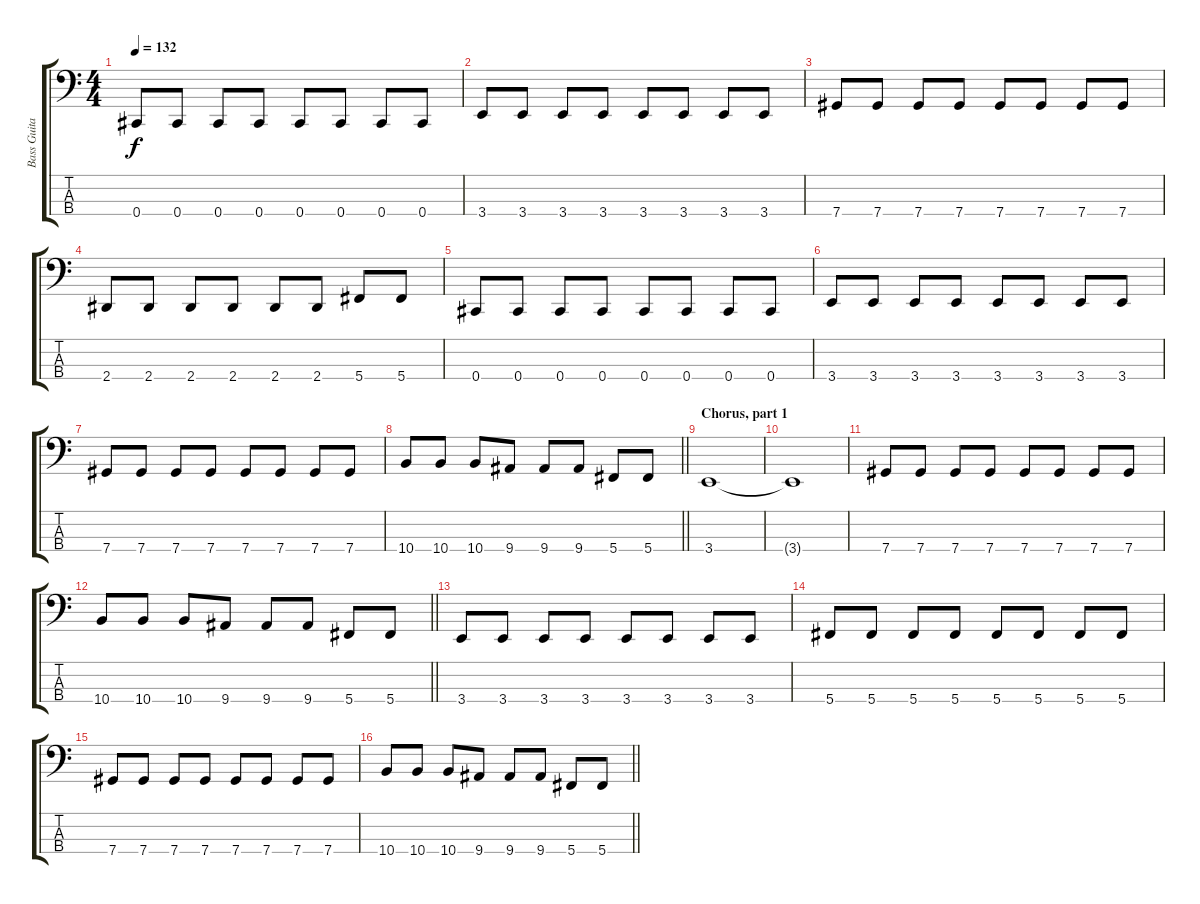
\track ("Bass Guitar" "Bass Guita") {instrument electricbassfinger}
\staff {score tabs}
\tuning (Gb2 Db2 Ab1 Db1) {hide}
\ts (4 4)
\tempo 132
\clef f4
\ks c
0.4.8{dy f} 0.4.8 0.4.8 0.4.8 0.4.8 0.4.8 0.4.8 0.4.8 |
3.4.8 3.4.8 3.4.8 3.4.8 3.4.8 3.4.8 3.4.8 3.4.8 |
7.4.8 7.4.8 7.4.8 7.4.8 7.4.8 7.4.8 7.4.8 7.4.8 |
2.4.8 2.4.8 2.4.8 2.4.8 2.4.8 2.4.8 5.4.8 5.4.8 |
0.4.8 0.4.8 0.4.8 0.4.8 0.4.8 0.4.8 0.4.8 0.4.8 |
3.4.8 3.4.8 3.4.8 3.4.8 3.4.8 3.4.8 3.4.8 3.4.8 |
7.4.8 7.4.8 7.4.8 7.4.8 7.4.8 7.4.8 7.4.8 7.4.8 |
\barLineRight lightlight
10.4.8 10.4.8 10.4.8 9.4.8 9.4.8 9.4.8 5.4.8 5.4.8 |
\section ("" "Chorus, part 1")
3.4.1 |
3.4{t}.1 |
7.4.8 7.4.8 7.4.8 7.4.8 7.4.8 7.4.8 7.4.8 7.4.8 |
\barLineRight lightlight
10.4.8 10.4.8 10.4.8 9.4.8 9.4.8 9.4.8 5.4.8 5.4.8 |
3.4.8 3.4.8 3.4.8 3.4.8 3.4.8 3.4.8 3.4.8 3.4.8 |
5.4.8 5.4.8 5.4.8 5.4.8 5.4.8 5.4.8 5.4.8 5.4.8 |
7.4.8 7.4.8 7.4.8 7.4.8 7.4.8 7.4.8 7.4.8 7.4.8 |
\barLineRight lightlight
10.4.8 10.4.8 10.4.8 9.4.8 9.4.8 9.4.8 5.4.8 5.4.8
